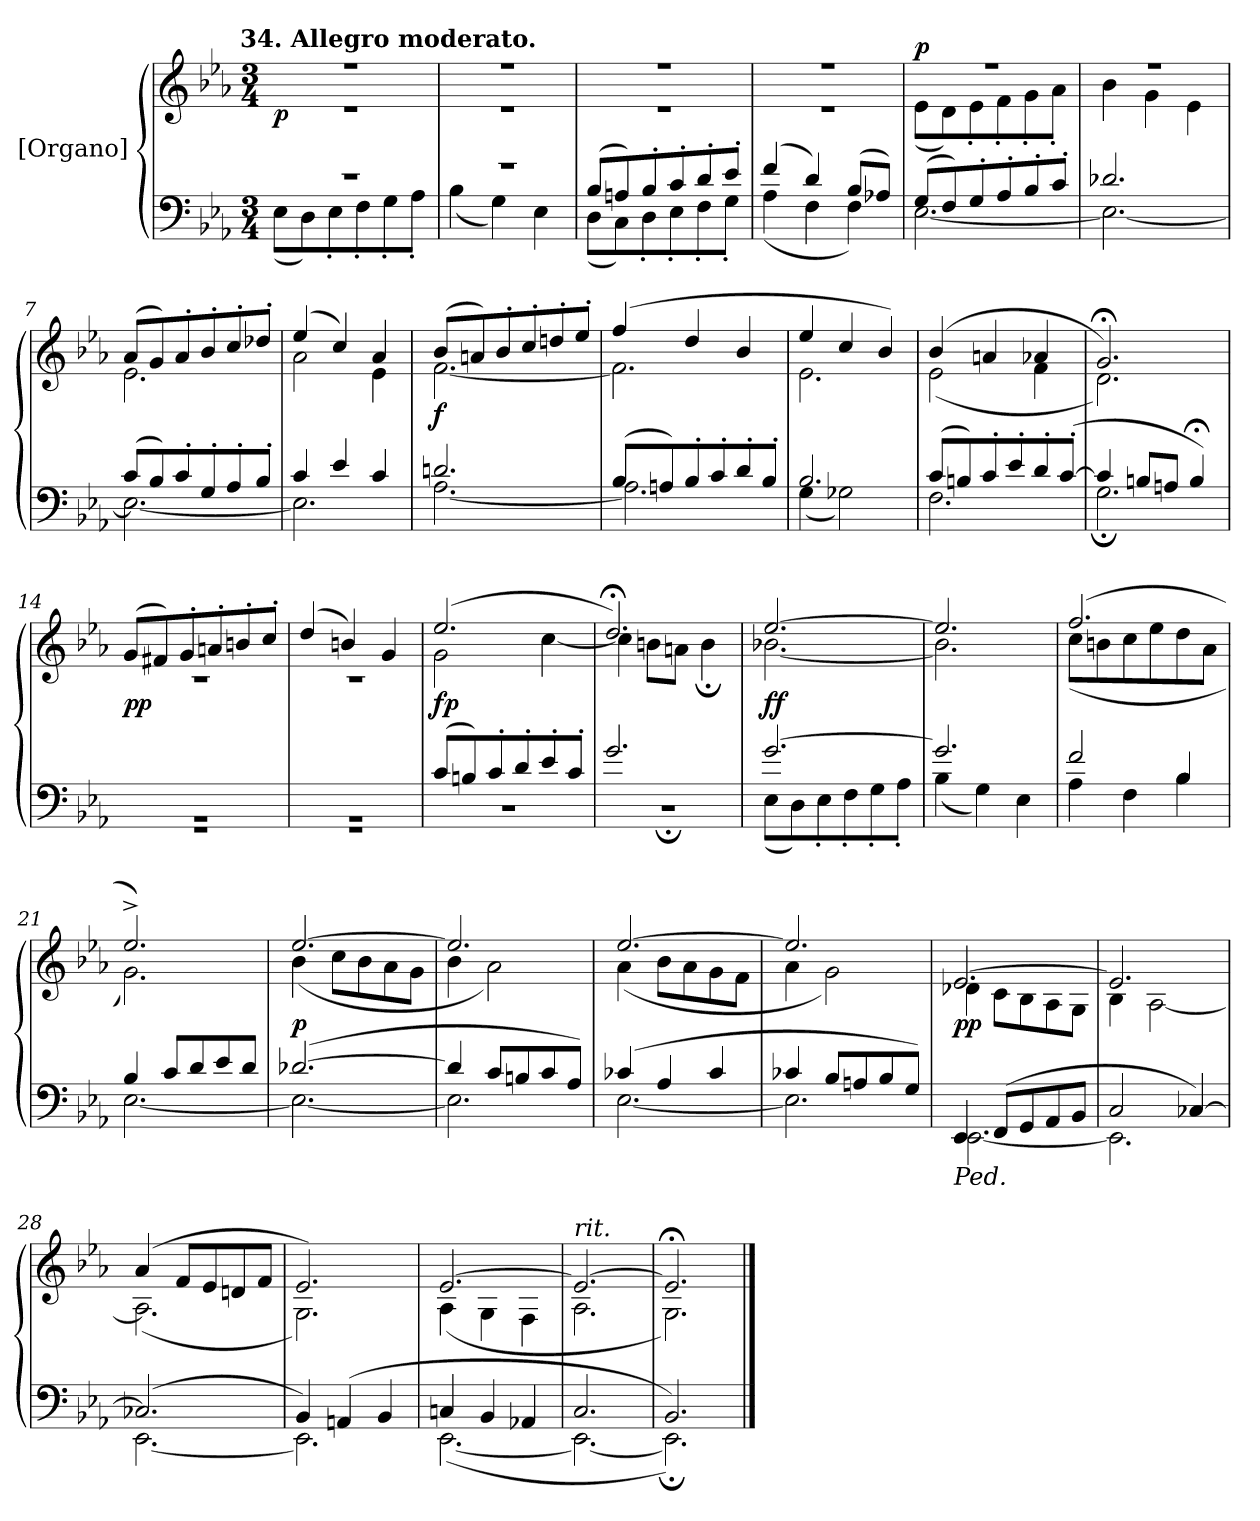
**kern	**kern	**dynam
*part2	*part1	*part1
*staff2	*staff1	*staff1
*I"[Organo]	*	*
*clefF4	*clefG2	*
*k[b-e-a-]	*k[b-e-a-]	*
!!LO:TX:omd:t=34. Allegro moderato.
*M3/4	*M3/4	*
*MM132	*MM132	*
=1	=1	=1
*^	*^	*
2.r	(8E-\L	2.r	2.r	p
.	8D\)	.	.	.
.	8E-'\	.	.	.
.	8F'\	.	.	.
.	8G'\	.	.	.
.	8A-'\J	.	.	.
=2	=2	=2	=2	=2
2.r	(4B-\	2.r	2.r	.
.	4G\)	.	.	.
.	4E-\	.	.	.
=3	=3	=3	=3	=3
(8B-/L	(8D\L	2.r	2.r	.
8An/)	8C\)	.	.	.
8B-'/	8D'\	.	.	.
8c'/	8E-'\	.	.	.
8d'/	8F'\	.	.	.
8e-'/J	8G'\J	.	.	.
=4	=4	=4	=4	=4
(4f/	(4A-\	2.r	2.r	.
4d/)	4F\	.	.	.
(8B-/L	4F\)	.	.	.
8A-X/J)	.	.	.	.
=5	=5	=5	=5	=5
!	!	!	!	!LO:DY:a
(8G/L	[2.E-\	2.r	(8e-\L	p
8F/)	.	.	8d\)	.
8G'/	.	.	8e-'\	.
8A-'/	.	.	8f'\	.
8B-'/	.	.	8g'\	.
8c'/J	.	.	8a-'\J	.
=6	=6	=6	=6	=6
2.d-X/	2.E-\_	2.r	4b-\	.
.	.	.	4g\	.
.	.	.	4e-\	.
=7	=7	=7	=7	=7
(8c/L	2.E-\_	(8a-/L	2.e-\	.
8B-/)	.	8g/)	.	.
8c'/	.	8a-'/	.	.
8G'/	.	8b-'/	.	.
8A-'/	.	8cc'/	.	.
8B-'/J	.	8dd-X'/J	.	.
=8	=8	=8	=8	=8
4c/	2.E-\]	(4ee-/	2a-\	.
4e-/	.	4cc/)	.	.
4c/	.	4a-/	4e-\	.
=9	=9	=9	=9	=9
2.dn/	[2.A-\	(8b-/L	[2.f\	f
.	.	8an/)	.	.
.	.	8b-'/	.	.
.	.	8cc'/	.	.
.	.	8ddn'/	.	.
.	.	8ee-'/J	.	.
=10	=10	=10	=10	=10
(8B-/L	2.A-\]	(4ff/	2.f\]	.
8An/)	.	.	.	.
8B-'/	.	4dd/	.	.
8c'/	.	.	.	.
8d'/	.	4b-/	.	.
8B-'/J	.	.	.	.
=11	=11	=11	=11	=11
2.B-/	(4G\	4ee-/	2.e-\	.
.	2G-X\)	4cc/	.	.
.	.	4b-/)	.	.
=12	=12	=12	=12	=12
(8c/L	2.F\	(4b-/	(2e-\	.
8Bn/)	.	.	.	.
8c'/	.	4an/	.	.
8e-'/	.	.	.	.
8d'/	.	4a-X/	4f\	.
([8c'/J	.	.	.	.
=13	=13	=13	=13	=13
4c/]	2.G;<\	2.g;</)	2.d\)	.
8Bn/L	.	.	.	.
8An/J	.	.	.	.
4B;</)	.	.	.	.
=14	=14	=14	=14	=14
2.rBB	2.r	(8g/L	2.r	pp
.	.	8f#X/)	.	.
.	.	8g'/	.	.
.	.	8an'/	.	.
.	.	8bn'/	.	.
.	.	8cc'/J	.	.
=15	=15	=15	=15	=15
2.rBB	2.r	(4dd/	2.r	.
.	.	4bn/)	.	.
.	.	4g/	.	.
=16	=16	=16	=16	=16
(8c/L	2.r	(2.ee-/	2g\	fp
8Bn/)	.	.	.	.
8c'/	.	.	.	.
8d'/	.	.	.	.
8e-'/	.	.	[4cc\	.
8c'/J	.	.	.	.
=17	=17	=17	=17	=17
2.g/	2.r;<	2.dd;</)	4cc\]	.
.	.	.	8bn\L	.
.	.	.	8an\J	.
.	.	.	4b;<\	.
=18	=18	=18	=18	=18
[2.g/	(8E-\L	[2.ee-/	[2.b-X\	ff
.	8D\)	.	.	.
.	8E-'\	.	.	.
.	8F'\	.	.	.
.	8G'\	.	.	.
.	8A-'\J	.	.	.
=19	=19	=19	=19	=19
2.g/]	(4B-\	2.ee-/]	2.b-\]	.
.	4G\)	.	.	.
.	4E-\	.	.	.
=20	=20	=20	=20	=20
2f/	4A-\	(2.ff/	(8cc\L	.
.	.	.	8bn\	.
.	4F\	.	8cc\	.
.	.	.	8ee-\	.
4B-/	4B-\	.	8dd\	.
.	.	.	8a-\J	.
=21	=21	=21	=21	=21
4B-/	[2.E-\	2.ee-^/)	2.g\)	.
8c/L	.	.	.	.
8d/	.	.	.	.
8e-/	.	.	.	.
8d/J	.	.	.	.
=22	=22	=22	=22	=22
([2.d-X/	2.E-\_	[2.ee-/	(4b-\	p
.	.	.	8cc\L	.
.	.	.	8b-\	.
.	.	.	8a-\	.
.	.	.	8g\J	.
=23	=23	=23	=23	=23
4d-/]	2.E-\]	2.ee-/]	4b-\	.
8c/L	.	.	2a-\)	.
8Bn/	.	.	.	.
8c/	.	.	.	.
8A-/J)	.	.	.	.
=24	=24	=24	=24	=24
(4c-X/	[2.E-\	[2.ee-/	(4a-\	.
4A-/	.	.	8b-\L	.
.	.	.	8a-\	.
4c-/	.	.	8g\	.
.	.	.	8f\J	.
=25	=25	=25	=25	=25
4c-X/	2.E-\]	2.ee-/]	4a-\	.
8B-/L	.	.	2g\)	.
8An/	.	.	.	.
8B-/	.	.	.	.
8G/J)	.	.	.	.
=26	=26	=26	=26	=26
!LO:TX:b:i:t=Ped.	!	!	!	!
4EE-/	[2.EE-\	[2.e-/	4d-X\	pp
(8FF/L	.	.	8c\L	.
8GG/	.	.	8B-\	.
8AA-/	.	.	8A-\	.
8BB-/J	.	.	8G\J	.
=27	=27	=27	=27	=27
2C/	2.EE-\]	2.e-/]	4B-\	.
.	.	.	[2A-\	.
[4C-X/)	.	.	.	.
=28	=28	=28	=28	=28
(2.C-X/]	[2.EE-\	(4a-/	(2.A-\]	.
.	.	8f/L	.	.
.	.	8e-/	.	.
.	.	8dn/	.	.
.	.	8f/J	.	.
=29	=29	=29	=29	=29
4BB-/)	2.EE-\]	2.e-/)	2.G\)	.
(4AAn/	.	.	.	.
4BB-/	.	.	.	.
=30	=30	=30	=30	=30
4Cn/	([2.EE-\	[2.e-/	(4A-\	.
4BB-/	.	.	4G\	.
4AA-X/	.	.	4F\	.
=31	=31	=31	=31	=31
!	!	!LO:TX:a:i:t=rit.	!	!
2.C/	2.EE-\_	2.e-/_	2.A-\	.
=32	=32	=32	=32	=32
2.BB-/)	2.EE-;<\])	2.e-;</]	2.G\)	.
*v	*v	*	*	*
*	*v	*v	*
==	==	==
*-	*-	*-
